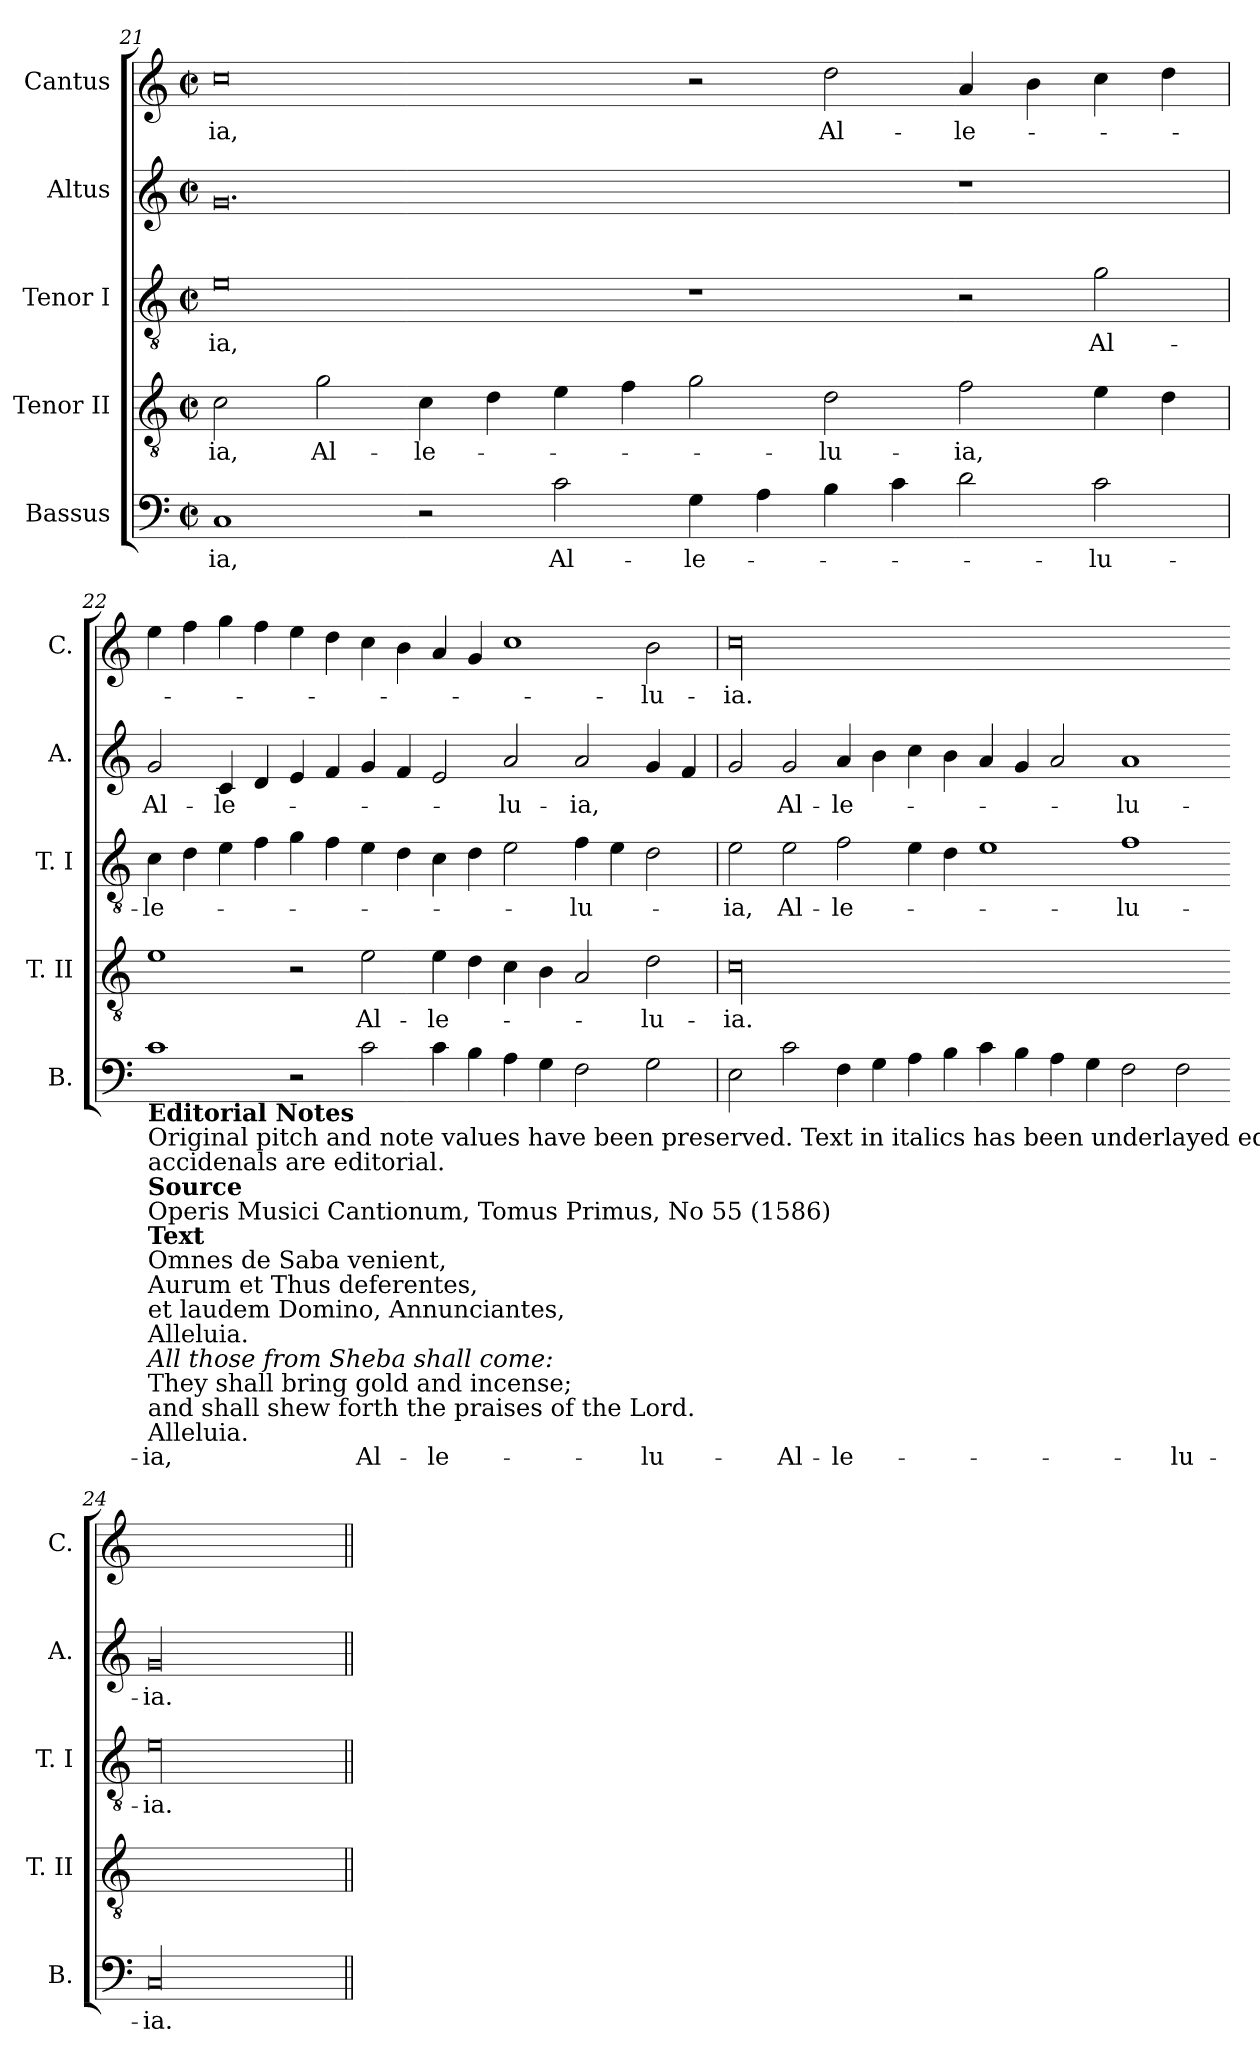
**kern	**text	**kern	**text	**kern	**text	**kern	**text	**kern	**text
*part5	*part5	*part4	*part4	*part3	*part3	*part2	*part2	*part1	*part1
*staff5	*staff5	*staff4	*staff4	*staff3	*staff3	*staff2	*staff2	*staff1	*staff1
*I"Bassus	*	*I"Tenor II	*	*I"Tenor I	*	*I"Altus	*	*I"Cantus	*
*I'B.	*	*I'T. II	*	*I'T. I	*	*I'A.	*	*I'C.	*
*clefF4	*	*clefGv2	*	*clefGv2	*	*clefG2	*	*clefG2	*
*k[]	*	*k[]	*	*k[]	*	*k[]	*	*k[]	*
*M4/1	*	*M4/1	*	*M4/1	*	*M4/1	*	*M4/1	*
*met(c|)	*	*met(c|)	*	*met(c|)	*	*met(c|)	*	*met(c|)	*
=21	=21	=21	=21	=21	=21	=21	=21	=21	=21
1C	-ia,	2c\	-ia,	0e	-ia,	0.g	.	0cc	-ia,
.	.	2g\	Al-	.	.	.	.	.	.
2r	.	4c\	-le-	.	.	.	.	.	.
.	.	4d\	.	.	.	.	.	.	.
2c\	Al-	4e\	.	.	.	.	.	.	.
.	.	4f\	.	.	.	.	.	.	.
4G\	-le-	2g\	.	1r	.	.	.	2r	.
4A\	.	.	.	.	.	.	.	.	.
4B\	.	2d\	-lu-	.	.	.	.	2dd\	Al-
4c\	.	.	.	.	.	.	.	.	.
2d\	.	2f\	-ia,	2r	.	1r	.	4a/	-le-
.	.	.	.	.	.	.	.	4b\	.
2c\	-lu-	4e\	.	2g\	Al-	.	.	4cc\	.
.	.	4d\	.	.	.	.	.	4dd\	.
=22	=22	=22	=22	=22	=22	=22	=22	=22	=22
!LO:TX:b:B:t=Editorial Notes	!	!	!	!	!	!	!	!	!
!LO:TX:b:t=Original pitch and note values have been preserved. Text in italics has been underlayed editorially. Small	!	!	!	!	!	!	!	!	!
!LO:TX:b:t=accidenals are editorial.	!	!	!	!	!	!	!	!	!
!LO:TX:b:B:t=Source	!	!	!	!	!	!	!	!	!
!LO:TX:b:t=Operis Musici Cantionum, Tomus Primus, No 55 (1586)	!	!	!	!	!	!	!	!	!
!LO:TX:b:B:t=Text	!	!	!	!	!	!	!	!	!
!LO:TX:b:t=Omnes de Saba venient,	!	!	!	!	!	!	!	!	!
!LO:TX:b:t=Aurum et Thus deferentes,	!	!	!	!	!	!	!	!	!
!LO:TX:b:t=et laudem Domino, Annunciantes,	!	!	!	!	!	!	!	!	!
!LO:TX:b:t=Alleluia.	!	!	!	!	!	!	!	!	!
!LO:TX:b:i:t=All those from Sheba shall come&colon;	!	!	!	!	!	!	!	!	!
!LO:TX:b:t=They shall bring gold and incense;	!	!	!	!	!	!	!	!	!
!LO:TX:b:t=and shall shew forth the praises of the Lord.	!	!	!	!	!	!	!	!	!
!LO:TX:b:t=Alleluia.	!	!	!	!	!	!	!	!	!
1c	-ia,	1e	.	4c\	-le-	2g/	Al-	4ee\	.
.	.	.	.	4d\	.	.	.	4ff\	.
.	.	.	.	4e\	.	4c/	-le-	4gg\	.
.	.	.	.	4f\	.	4d/	.	4ff\	.
2r	.	2r	.	4g\	.	4e/	.	4ee\	.
.	.	.	.	4f\	.	4f/	.	4dd\	.
2c\	Al-	2e\	Al-	4e\	.	4g/	.	4cc\	.
.	.	.	.	4d\	.	4f/	.	4b\	.
4c\	-le-	4e\	-le-	4c\	.	2e/	.	4a/	.
4B\	.	4d\	.	4d\	.	.	.	4g/	.
4A\	.	4c\	.	2e\	.	2a/	-lu-	1cc	.
4G\	.	4B\	.	.	.	.	.	.	.
2F\	.	2A/	.	4f\	-lu-	2a/	-ia,	.	.
.	.	.	.	4e\	.	.	.	.	.
2G\	-lu-	2d\	-lu-	2d\	.	4g/	.	2b\	-lu-
.	.	.	.	.	.	4f/	.	.	.
=23	=23	=23	=23	=23	=23	=23	=23	=23	=23
2E\	.	00c\	-ia.	2e\	-ia,	2g/	.	00cc\	-ia.
2c\	Al-	.	.	2e\	Al-	2g/	Al-	.	.
4F\	-le-	.	.	2f\	-le-	4a/	-le-	.	.
4G\	.	.	.	.	.	4b\	.	.	.
4A\	.	.	.	4e\	.	4cc\	.	.	.
4B\	.	.	.	4d\	.	4b\	.	.	.
4c\	.	.	.	1e	.	4a/	.	.	.
4B\	.	.	.	.	.	4g/	.	.	.
4A\	.	.	.	.	.	2a/	.	.	.
4G\	.	.	.	.	.	.	.	.	.
2F\	.	.	.	1f	-lu-	1a	-lu-	.	.
2F\	-lu-	.	.	.	.	.	.	.	.
=24-	=24-	=24-	=24-	=24-	=24-	=24-	=24-	=24-	=24-
00C/	-ia.	00ryy	.	00e\	-ia.	00g/	-ia.	00ryy	.
=||	=||	=||	=||	=||	=||	=||	=||	=||	=||
*-	*-	*-	*-	*-	*-	*-	*-	*-	*-
